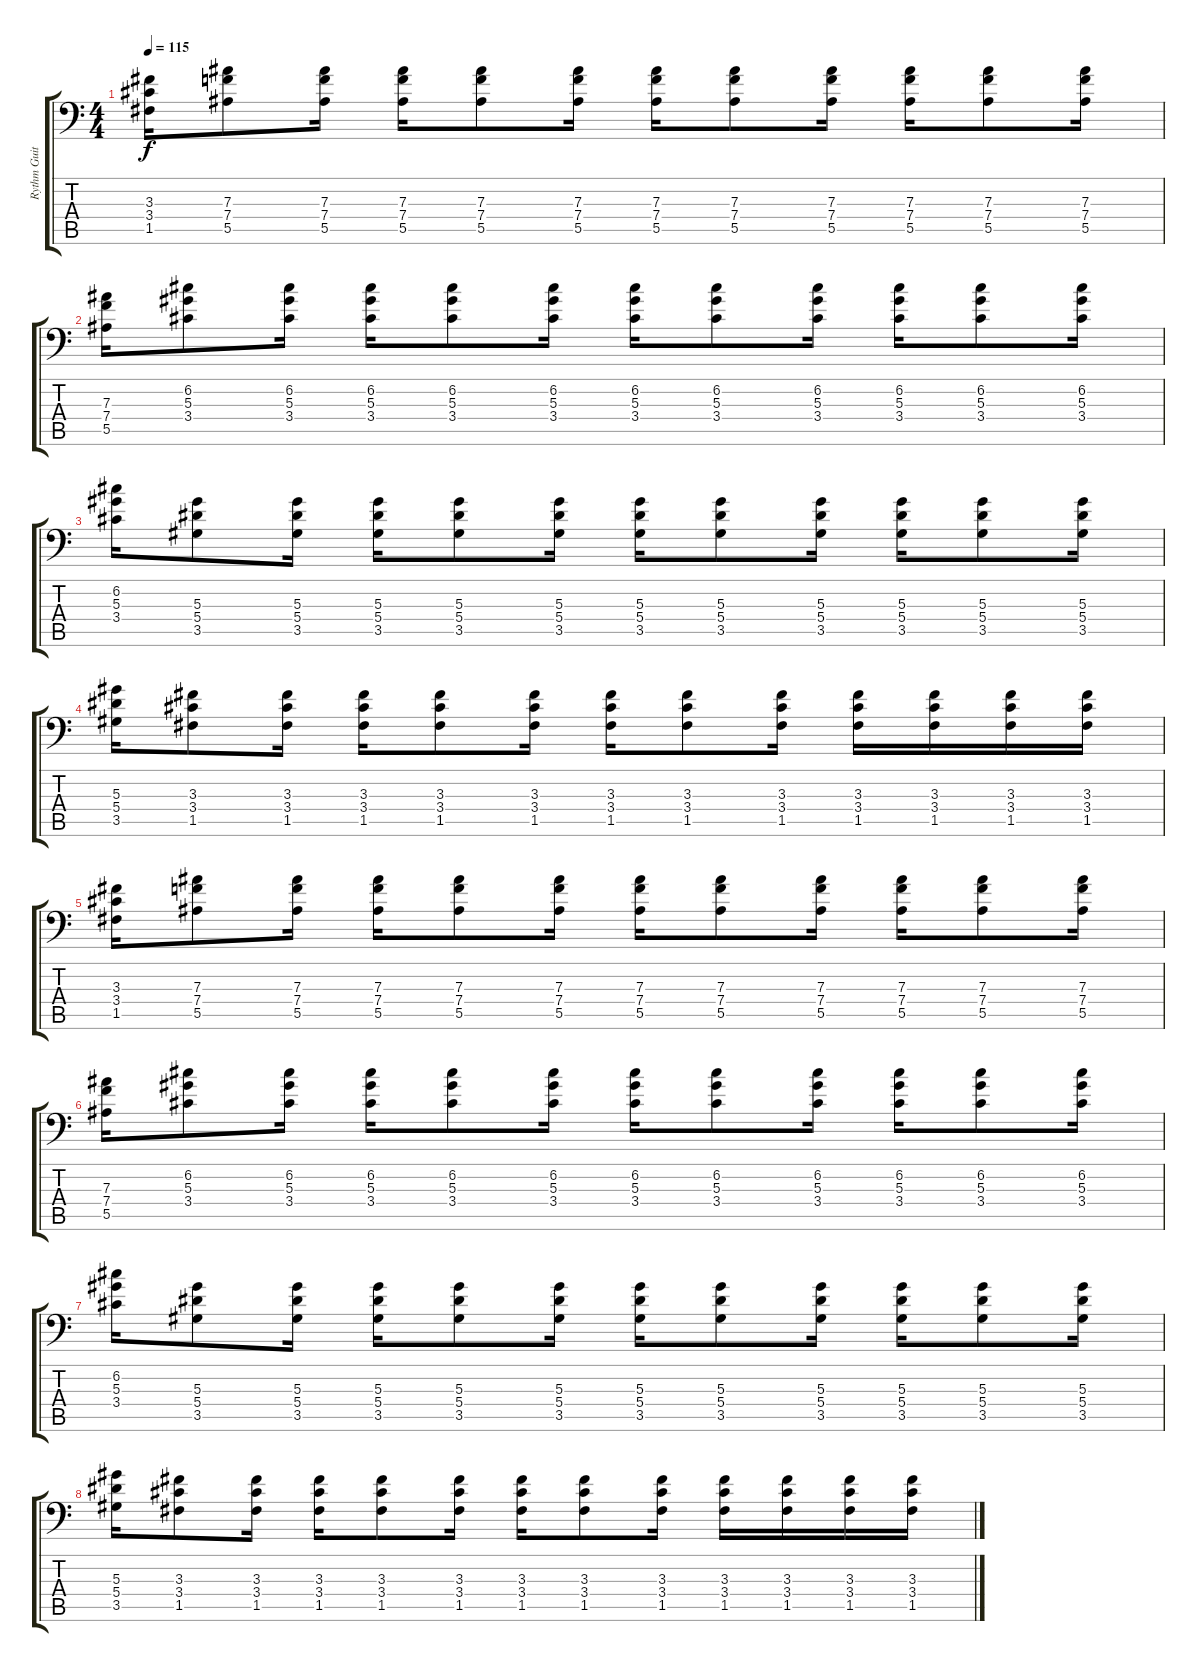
\track ("Rythm Guitar" "Rythm Guit") {instrument distortionguitar}
\staff {score tabs}
\tuning (C4 G3 Eb3 Bb2 F2 Bb1) {hide}
\ts (4 4)
\tempo 115
\clef f4
\ks c
(3.3 3.4 1.5).16{dy f} (7.3 7.4 5.5).8 (7.3 7.4 5.5).16 (7.3 7.4 5.5).16 (7.3 7.4 5.5).8 (7.3 7.4 5.5).16 (7.3 7.4 5.5).16 (7.3 7.4 5.5).8 (7.3 7.4 5.5).16 (7.3 7.4 5.5).16 (7.3 7.4 5.5).8 (7.3 7.4 5.5).16 |
(7.3 7.4 5.5).16 (6.2 5.3 3.4).8 (6.2 5.3 3.4).16 (6.2 5.3 3.4).16 (6.2 5.3 3.4).8 (6.2 5.3 3.4).16 (6.2 5.3 3.4).16 (6.2 5.3 3.4).8 (6.2 5.3 3.4).16 (6.2 5.3 3.4).16 (6.2 5.3 3.4).8 (6.2 5.3 3.4).16 |
(6.2 5.3 3.4).16 (5.3 5.4 3.5).8 (5.3 5.4 3.5).16 (5.3 5.4 3.5).16 (5.3 5.4 3.5).8 (5.3 5.4 3.5).16 (5.3 5.4 3.5).16 (5.3 5.4 3.5).8 (5.3 5.4 3.5).16 (5.3 5.4 3.5).16 (5.3 5.4 3.5).8 (5.3 5.4 3.5).16 |
(5.3 5.4 3.5).16 (3.3 3.4 1.5).8 (3.3 3.4 1.5).16 (3.3 3.4 1.5).16 (3.3 3.4 1.5).8 (3.3 3.4 1.5).16 (3.3 3.4 1.5).16 (3.3 3.4 1.5).8 (3.3 3.4 1.5).16 (3.3 3.4 1.5).16 (3.3 3.4 1.5).16 (3.3 3.4 1.5).16 (3.3 3.4 1.5).16 |
(3.3 3.4 1.5).16 (7.3 7.4 5.5).8 (7.3 7.4 5.5).16 (7.3 7.4 5.5).16 (7.3 7.4 5.5).8 (7.3 7.4 5.5).16 (7.3 7.4 5.5).16 (7.3 7.4 5.5).8 (7.3 7.4 5.5).16 (7.3 7.4 5.5).16 (7.3 7.4 5.5).8 (7.3 7.4 5.5).16 |
(7.3 7.4 5.5).16 (6.2 5.3 3.4).8 (6.2 5.3 3.4).16 (6.2 5.3 3.4).16 (6.2 5.3 3.4).8 (6.2 5.3 3.4).16 (6.2 5.3 3.4).16 (6.2 5.3 3.4).8 (6.2 5.3 3.4).16 (6.2 5.3 3.4).16 (6.2 5.3 3.4).8 (6.2 5.3 3.4).16 |
(6.2 5.3 3.4).16 (5.3 5.4 3.5).8 (5.3 5.4 3.5).16 (5.3 5.4 3.5).16 (5.3 5.4 3.5).8 (5.3 5.4 3.5).16 (5.3 5.4 3.5).16 (5.3 5.4 3.5).8 (5.3 5.4 3.5).16 (5.3 5.4 3.5).16 (5.3 5.4 3.5).8 (5.3 5.4 3.5).16 |
(5.3 5.4 3.5).16 (3.3 3.4 1.5).8 (3.3 3.4 1.5).16 (3.3 3.4 1.5).16 (3.3 3.4 1.5).8 (3.3 3.4 1.5).16 (3.3 3.4 1.5).16 (3.3 3.4 1.5).8 (3.3 3.4 1.5).16 (3.3 3.4 1.5).16 (3.3 3.4 1.5).16 (3.3 3.4 1.5).16 (3.3 3.4 1.5).16
